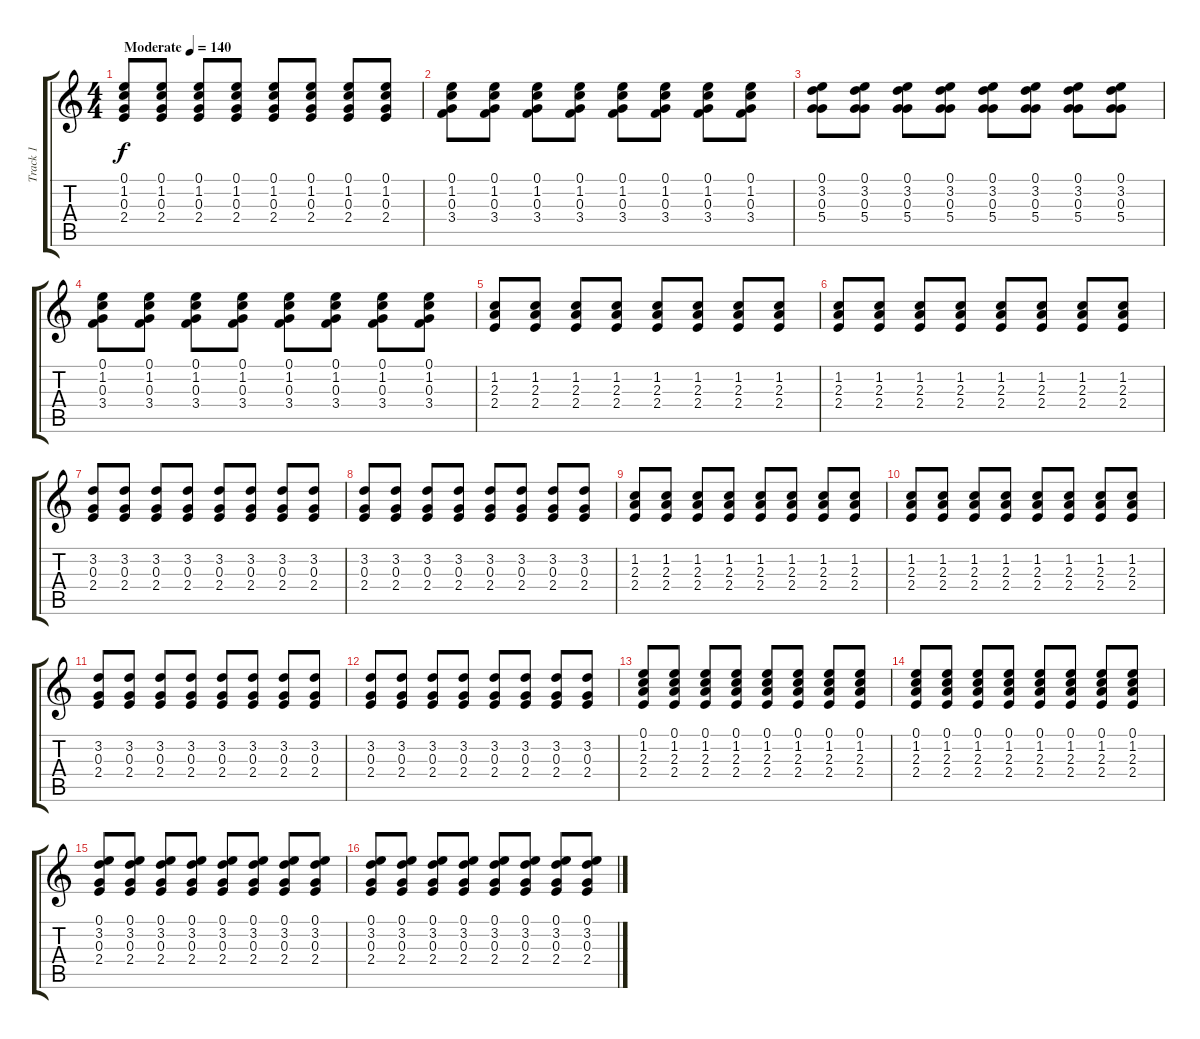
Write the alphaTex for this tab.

\track ("Track 1" "Track 1") {instrument overdrivenguitar}
\staff {score tabs}
\tuning (E4 B3 G3 D3 A2 E2) {hide}
\ts (4 4)
\tempo (140 "Moderate")
\clef g2
\ks c
(0.1 1.2 0.3 2.4).8{dy f instrument overdrivenguitar} (0.1 1.2 0.3 2.4).8 (0.1 1.2 0.3 2.4).8 (0.1 1.2 0.3 2.4).8 (0.1 1.2 0.3 2.4).8 (0.1 1.2 0.3 2.4).8 (0.1 1.2 0.3 2.4).8 (0.1 1.2 0.3 2.4).8 |
(0.1 1.2 0.3 3.4).8 (0.1 1.2 0.3 3.4).8 (0.1 1.2 0.3 3.4).8 (0.1 1.2 0.3 3.4).8 (0.1 1.2 0.3 3.4).8 (0.1 1.2 0.3 3.4).8 (0.1 1.2 0.3 3.4).8 (0.1 1.2 0.3 3.4).8 |
(0.1 3.2 0.3 5.4).8 (0.1 3.2 0.3 5.4).8 (0.1 3.2 0.3 5.4).8 (0.1 3.2 0.3 5.4).8 (0.1 3.2 0.3 5.4).8 (0.1 3.2 0.3 5.4).8 (0.1 3.2 0.3 5.4).8 (0.1 3.2 0.3 5.4).8 |
(0.1 1.2 0.3 3.4).8 (0.1 1.2 0.3 3.4).8 (0.1 1.2 0.3 3.4).8 (0.1 1.2 0.3 3.4).8 (0.1 1.2 0.3 3.4).8 (0.1 1.2 0.3 3.4).8 (0.1 1.2 0.3 3.4).8 (0.1 1.2 0.3 3.4).8 |
(1.2 2.3 2.4).8 (1.2 2.3 2.4).8 (1.2 2.3 2.4).8 (1.2 2.3 2.4).8 (1.2 2.3 2.4).8 (1.2 2.3 2.4).8 (1.2 2.3 2.4).8 (1.2 2.3 2.4).8 |
(1.2 2.3 2.4).8 (1.2 2.3 2.4).8 (1.2 2.3 2.4).8 (1.2 2.3 2.4).8 (1.2 2.3 2.4).8 (1.2 2.3 2.4).8 (1.2 2.3 2.4).8 (1.2 2.3 2.4).8 |
(3.2 0.3 2.4).8 (3.2 0.3 2.4).8 (3.2 0.3 2.4).8 (3.2 0.3 2.4).8 (3.2 0.3 2.4).8 (3.2 0.3 2.4).8 (3.2 0.3 2.4).8 (3.2 0.3 2.4).8 |
(3.2 0.3 2.4).8 (3.2 0.3 2.4).8 (3.2 0.3 2.4).8 (3.2 0.3 2.4).8 (3.2 0.3 2.4).8 (3.2 0.3 2.4).8 (3.2 0.3 2.4).8 (3.2 0.3 2.4).8 |
(1.2 2.3 2.4).8 (1.2 2.3 2.4).8 (1.2 2.3 2.4).8 (1.2 2.3 2.4).8 (1.2 2.3 2.4).8 (1.2 2.3 2.4).8 (1.2 2.3 2.4).8 (1.2 2.3 2.4).8 |
(1.2 2.3 2.4).8 (1.2 2.3 2.4).8 (1.2 2.3 2.4).8 (1.2 2.3 2.4).8 (1.2 2.3 2.4).8 (1.2 2.3 2.4).8 (1.2 2.3 2.4).8 (1.2 2.3 2.4).8 |
(3.2 0.3 2.4).8 (3.2 0.3 2.4).8 (3.2 0.3 2.4).8 (3.2 0.3 2.4).8 (3.2 0.3 2.4).8 (3.2 0.3 2.4).8 (3.2 0.3 2.4).8 (3.2 0.3 2.4).8 |
(3.2 0.3 2.4).8 (3.2 0.3 2.4).8 (3.2 0.3 2.4).8 (3.2 0.3 2.4).8 (3.2 0.3 2.4).8 (3.2 0.3 2.4).8 (3.2 0.3 2.4).8 (3.2 0.3 2.4).8 |
(0.1 1.2 2.3 2.4).8 (0.1 1.2 2.3 2.4).8 (0.1 1.2 2.3 2.4).8 (0.1 1.2 2.3 2.4).8 (0.1 1.2 2.3 2.4).8 (0.1 1.2 2.3 2.4).8 (0.1 1.2 2.3 2.4).8 (0.1 1.2 2.3 2.4).8 |
(0.1 1.2 2.3 2.4).8 (0.1 1.2 2.3 2.4).8 (0.1 1.2 2.3 2.4).8 (0.1 1.2 2.3 2.4).8 (0.1 1.2 2.3 2.4).8 (0.1 1.2 2.3 2.4).8 (0.1 1.2 2.3 2.4).8 (0.1 1.2 2.3 2.4).8 |
(0.1 3.2 0.3 2.4).8 (0.1 3.2 0.3 2.4).8 (0.1 3.2 0.3 2.4).8 (0.1 3.2 0.3 2.4).8 (0.1 3.2 0.3 2.4).8 (0.1 3.2 0.3 2.4).8 (0.1 3.2 0.3 2.4).8 (0.1 3.2 0.3 2.4).8 |
(0.1 3.2 0.3 2.4).8 (0.1 3.2 0.3 2.4).8 (0.1 3.2 0.3 2.4).8 (0.1 3.2 0.3 2.4).8 (0.1 3.2 0.3 2.4).8 (0.1 3.2 0.3 2.4).8 (0.1 3.2 0.3 2.4).8 (0.1 3.2 0.3 2.4).8
